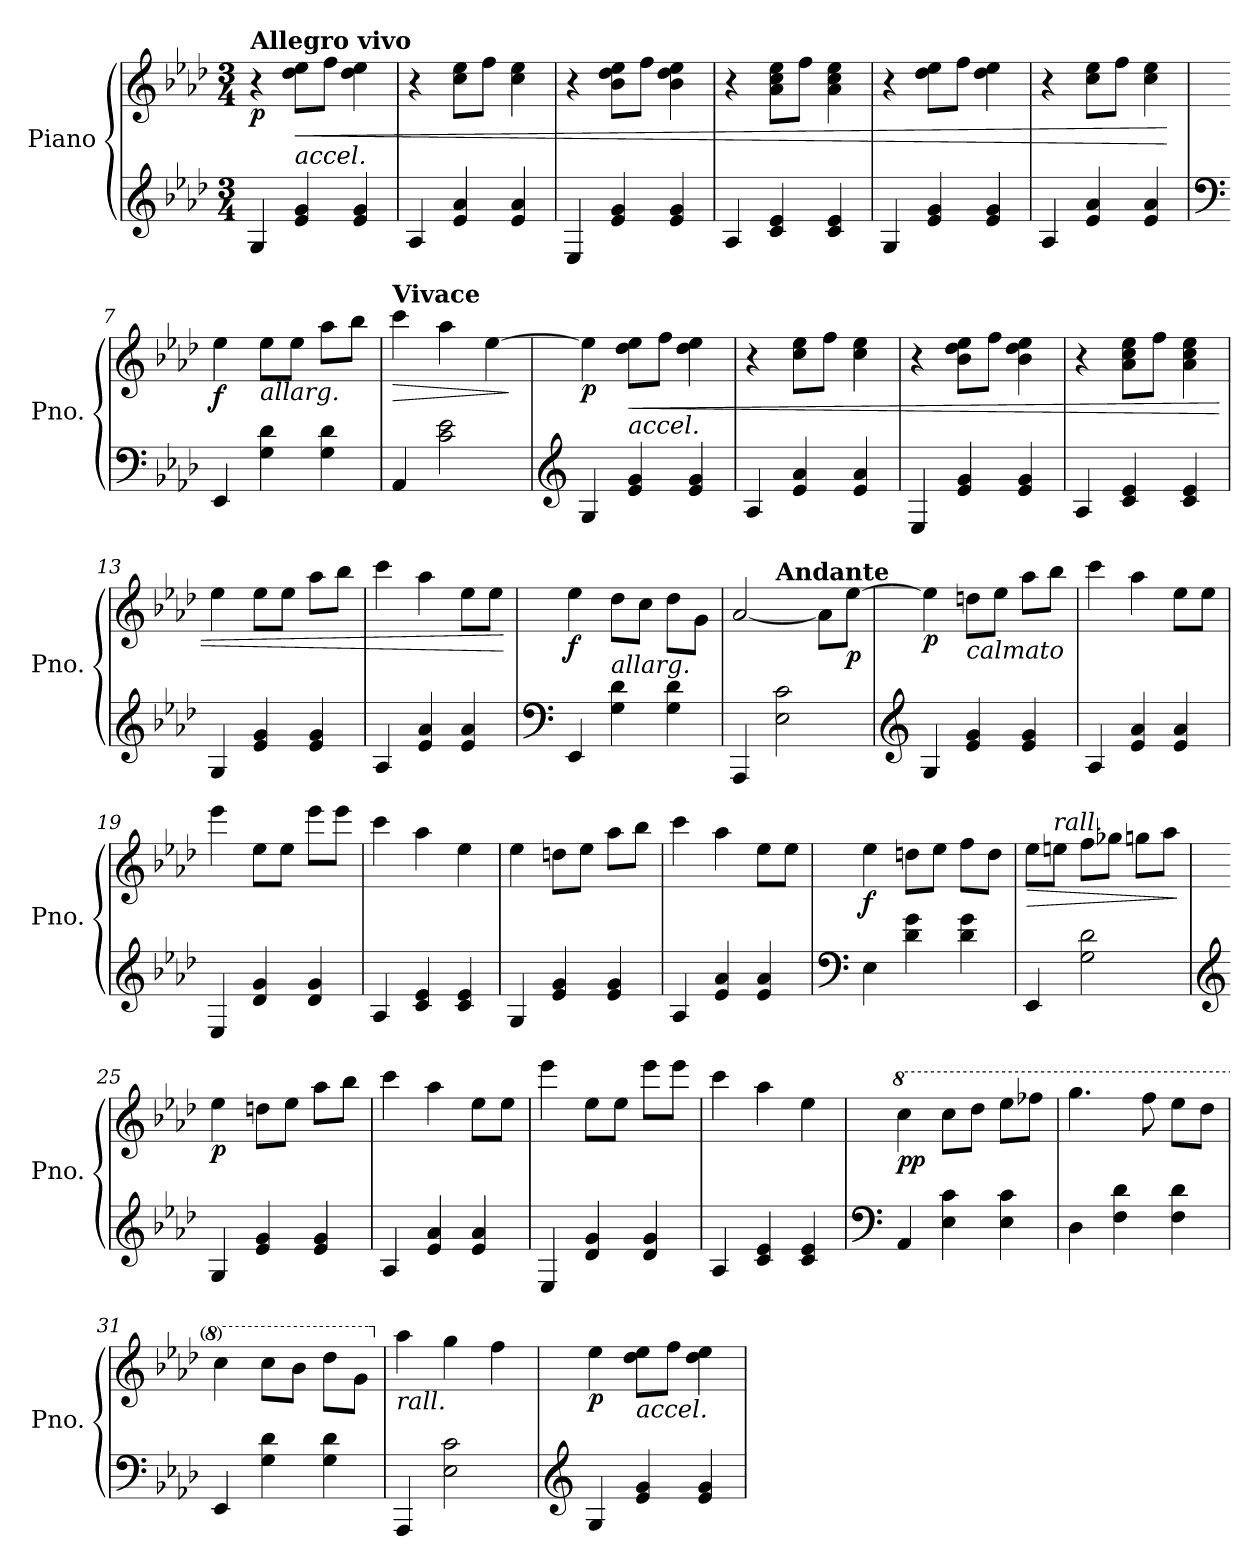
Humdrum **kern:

**kern	**kern	**dynam
*part1	*part1	*part1
*staff2	*staff1	*staff1/2
*I"Piano	*	*
*I'Pno.	*	*
*clefG2	*clefG2	*
*k[b-e-a-d-]	*k[b-e-a-d-]	*
*M3/4	*M3/4	*
*MM224	*MM224	*
=1	=1	=1
!	!LO:TX:a:B:t=Allegro vivo	!
!	!	!LO:DY:b
4G/	4r	p
!	!LO:TX:b:i:t=accel.	!
!	!	!LO:HP:b
4e-/ 4g/	8dd-\ 8ee-\L	<
.	8ff\J	.
4e-/ 4g/	4dd-\ 4ee-\	.
=2	=2	=2
4A-/	4r	.
4e-/ 4a-/	8cc\ 8ee-\L	.
.	8ff\J	.
4e-/ 4a-/	4cc\ 4ee-\	.
=3	=3	=3
4E-/	4r	.
4e-/ 4g/	8b-\ 8dd-\ 8ee-\L	.
.	8ff\J	.
4e-/ 4g/	4b-\ 4dd-\ 4ee-\	.
=4	=4	=4
4A-/	4r	.
4c/ 4e-/	8a-\ 8cc\ 8ee-\L	.
.	8ff\J	.
4c/ 4e-/	4a-\ 4cc\ 4ee-\	.
=5	=5	=5
4G/	4r	.
4e-/ 4g/	8dd-\ 8ee-\L	.
.	8ff\J	.
4e-/ 4g/	4dd-\ 4ee-\	.
=6	=6	=6
4A-/	4r	.
4e-/ 4a-/	8cc\ 8ee-\L	.
.	8ff\J	.
4e-/ 4a-/	4cc\ 4ee-\	.
.	.	[
=7	=7	=7
*clefF4	*	*
!	!	!LO:DY:b
4EE-/	4ee-\	f
!	!LO:TX:b:i:t=allarg.	!
4G\ 4d-\	8ee-\L	.
.	8ee-\J	.
4G\ 4d-\	8aa-\L	.
.	8bb-\J	.
=8	=8	=8
!	!LO:TX:a:B:t=Vivace	!
!	!	!LO:HP:b
4AA-/	4ccc\	>
2c\ 2e-\	4aa-\	.
.	[4ee-\	.
.	.	]
!!LO:LB:g=z
=9	=9	=9
*clefG2	*	*
*	*MM224	*
!	!	!LO:DY:b
4G/	4ee-\]	p
!	!LO:TX:b:i:t=accel.	!
!	!	!LO:HP:b
4e-/ 4g/	8dd-\ 8ee-\L	<
.	8ff\J	.
4e-/ 4g/	4dd-\ 4ee-\	.
=10	=10	=10
4A-/	4r	.
4e-/ 4a-/	8cc\ 8ee-\L	.
.	8ff\J	.
4e-/ 4a-/	4cc\ 4ee-\	.
=11	=11	=11
4E-/	4r	.
4e-/ 4g/	8b-\ 8dd-\ 8ee-\L	.
.	8ff\J	.
4e-/ 4g/	4b-\ 4dd-\ 4ee-\	.
=12	=12	=12
4A-/	4r	.
4c/ 4e-/	8a-\ 8cc\ 8ee-\L	.
.	8ff\J	.
4c/ 4e-/	4a-\ 4cc\ 4ee-\	.
=13	=13	=13
4G/	4ee-\	.
4e-/ 4g/	8ee-\L	.
.	8ee-\J	.
4e-/ 4g/	8aa-\L	.
.	8bb-\J	.
=14	=14	=14
4A-/	4ccc\	.
4e-/ 4a-/	4aa-\	.
4e-/ 4a-/	8ee-\L	.
.	8ee-\J	.
.	.	[
=15	=15	=15
*clefF4	*	*
!	!	!LO:DY:b
4EE-/	4ee-\	f
!	!LO:TX:b:i:t=allarg.	!
4G\ 4d-\	8dd-\L	.
.	8cc\J	.
4G\ 4d-\	8dd-\L	.
.	8g\J	.
=16	=16	=16
!	!LO:TX:a:B:t=Vivace	!
*	*^	*
4AAA-/	[2a-/	4ryy	.
!	!	!LO:TX:a:B:t=Andante	!
2E-\ 2c\	.	2ryy	.
.	8a-\L]	.	.
!	!	!	!LO:DY:b
.	[8ee-\J	.	p
*	*v	*v	*
!!LO:LB:g=z
=17	=17	=17
*clefG2	*	*
*	*MM184	*
*	*^	*
!	!	!	!LO:DY:b
*	*v	*v	*
4G/	4ee-\]	p
!	!LO:TX:b:i:t=calmato	!
4e-/ 4g/	8ddn\L	.
.	8ee-\J	.
4e-/ 4g/	8aa-\L	.
.	8bb-\J	.
=18	=18	=18
4A-/	4ccc\	.
4e-/ 4a-/	4aa-\	.
4e-/ 4a-/	8ee-\L	.
.	8ee-\J	.
=19	=19	=19
4E-/	4eee-\	.
4d-/ 4g/	8ee-\L	.
.	8ee-\J	.
4d-/ 4g/	8eee-\L	.
.	8eee-\J	.
=20	=20	=20
4A-/	4ccc\	.
4c/ 4e-/	4aa-\	.
4c/ 4e-/	4ee-\	.
=21	=21	=21
4G/	4ee-\	.
4e-/ 4g/	8ddn\L	.
.	8ee-\J	.
4e-/ 4g/	8aa-\L	.
.	8bb-\J	.
=22	=22	=22
4A-/	4ccc\	.
4e-/ 4a-/	4aa-\	.
4e-/ 4a-/	8ee-\L	.
.	8ee-\J	.
=23	=23	=23
*clefF4	*	*
!	!	!LO:DY:b
4E-\	4ee-\	f
4d-\ 4g\	8ddn\L	.
.	8ee-\J	.
4d-\ 4g\	8ff\L	.
.	8dd\J	.
!!LO:LB:g=z
=24	=24	=24
!	!	!LO:HP:b
4EE-/	8ee-\L	>
!	!LO:TX:a:i:t=rall.	!
.	8een\J	.
2G\ 2d-\	8ff\L	.
.	8gg-X\J	.
.	8ggn\L	.
.	8aa-\J	.
.	.	]
=25	=25	=25
*clefG2	*	*
!	!	!LO:DY:b
4G/	4ee-\	p
4e-/ 4g/	8ddn\L	.
.	8ee-\J	.
4e-/ 4g/	8aa-\L	.
.	8bb-\J	.
=26	=26	=26
4A-/	4ccc\	.
4e-/ 4a-/	4aa-\	.
4e-/ 4a-/	8ee-\L	.
.	8ee-\J	.
=27	=27	=27
4E-/	4eee-\	.
4d-/ 4g/	8ee-\L	.
.	8ee-\J	.
4d-/ 4g/	8eee-\L	.
.	8eee-\J	.
=28	=28	=28
4A-/	4ccc\	.
4c/ 4e-/	4aa-\	.
4c/ 4e-/	4ee-\	.
=29	=29	=29
*clefF4	*	*
*	*8va	*
!	!	!LO:DY:b
4AA-/	4ccc\	pp
4E-\ 4c\	8ccc\L	.
.	8ddd-\J	.
4E-\ 4c\	8eee-\L	.
.	8fff-X\J	.
=30	=30	=30
4D-\	4.ggg\	.
4F\ 4d-\	.	.
.	8fff\	.
4F\ 4d-\	8eee-\L	.
.	8ddd-\J	.
!!LO:LB:g=z
=31	=31	=31
4EE-/	4ccc\	.
4G\ 4d-\	8ccc\L	.
.	8bb-\J	.
4G\ 4d-\	8ddd-\L	.
.	8gg\J	.
=32	=32	=32
*	*X8va	*
!	!LO:TX:b:i:t=rall.	!
4AAA-/	4aa-\	.
2E-\ 2c\	4gg\	.
.	4ff\	.
=33	=33	=33
*clefG2	*	*
*	*MM224	*
!	!	!LO:DY:b
4G/	4ee-\	p
!	!LO:TX:b:i:t=accel.	!
4e-/ 4g/	8dd-\ 8ee-\L	.
.	8ff\J	.
4e-/ 4g/	4dd-\ 4ee-\	.
=	=	=
*-	*-	*-
